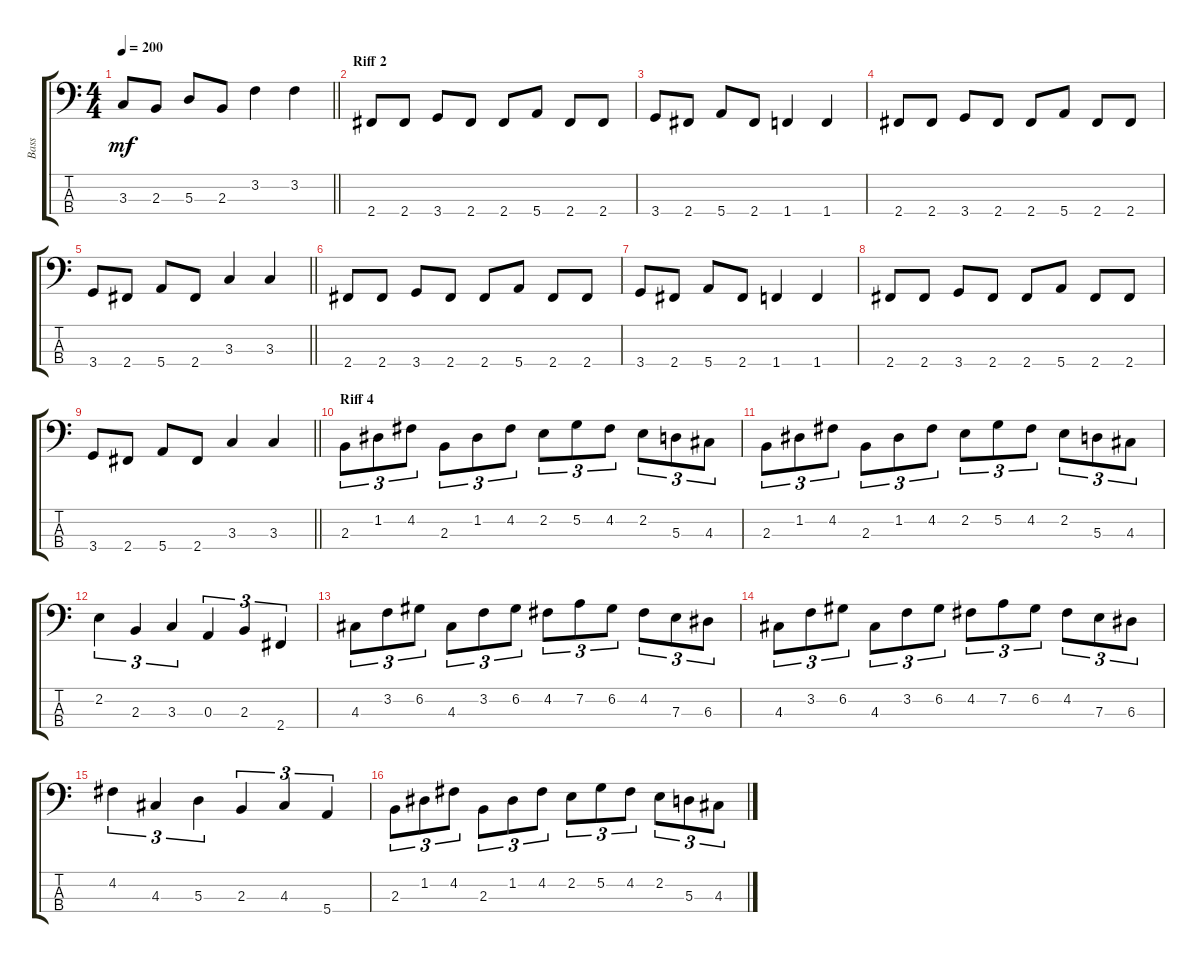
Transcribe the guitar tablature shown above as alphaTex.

\track ("Bass" "Bass") {instrument electricbassfinger}
\staff {score tabs}
\tuning (G2 D2 A1 E1) {hide}
\ts (4 4)
\tempo 200
\clef f4
\barLineRight lightlight
\ks c
3.3.8{dy mf} 2.3.8 5.3.8 2.3.8 3.2.4 3.2.4 |
\section ("" "Riff 2")
2.4.8 2.4.8 3.4.8 2.4.8 2.4.8 5.4.8 2.4.8 2.4.8 |
3.4.8 2.4.8 5.4.8 2.4.8 1.4.4 1.4.4 |
2.4.8 2.4.8 3.4.8 2.4.8 2.4.8 5.4.8 2.4.8 2.4.8 |
\barLineRight lightlight
3.4.8 2.4.8 5.4.8 2.4.8 3.3.4 3.3.4 |
2.4.8 2.4.8 3.4.8 2.4.8 2.4.8 5.4.8 2.4.8 2.4.8 |
3.4.8 2.4.8 5.4.8 2.4.8 1.4.4 1.4.4 |
2.4.8 2.4.8 3.4.8 2.4.8 2.4.8 5.4.8 2.4.8 2.4.8 |
\barLineRight lightlight
3.4.8 2.4.8 5.4.8 2.4.8 3.3.4 3.3.4 |
\section ("" "Riff 4")
2.3.8{tu (3 2)} 1.2.8{tu (3 2)} 4.2.8{tu (3 2)} 2.3.8{tu (3 2)} 1.2.8{tu (3 2)} 4.2.8{tu (3 2)} 2.2.8{tu (3 2)} 5.2.8{tu (3 2)} 4.2.8{tu (3 2)} 2.2.8{tu (3 2)} 5.3.8{tu (3 2)} 4.3.8{tu (3 2)} |
2.3.8{tu (3 2)} 1.2.8{tu (3 2)} 4.2.8{tu (3 2)} 2.3.8{tu (3 2)} 1.2.8{tu (3 2)} 4.2.8{tu (3 2)} 2.2.8{tu (3 2)} 5.2.8{tu (3 2)} 4.2.8{tu (3 2)} 2.2.8{tu (3 2)} 5.3.8{tu (3 2)} 4.3.8{tu (3 2)} |
2.2.4{tu (3 2)} 2.3.4{tu (3 2)} 3.3.4{tu (3 2)} 0.3.4{tu (3 2)} 2.3.4{tu (3 2)} 2.4.4{tu (3 2)} |
4.3.8{tu (3 2)} 3.2.8{tu (3 2)} 6.2.8{tu (3 2)} 4.3.8{tu (3 2)} 3.2.8{tu (3 2)} 6.2.8{tu (3 2)} 4.2.8{tu (3 2)} 7.2.8{tu (3 2)} 6.2.8{tu (3 2)} 4.2.8{tu (3 2)} 7.3.8{tu (3 2)} 6.3.8{tu (3 2)} |
4.3.8{tu (3 2)} 3.2.8{tu (3 2)} 6.2.8{tu (3 2)} 4.3.8{tu (3 2)} 3.2.8{tu (3 2)} 6.2.8{tu (3 2)} 4.2.8{tu (3 2)} 7.2.8{tu (3 2)} 6.2.8{tu (3 2)} 4.2.8{tu (3 2)} 7.3.8{tu (3 2)} 6.3.8{tu (3 2)} |
4.2.4{tu (3 2)} 4.3.4{tu (3 2)} 5.3.4{tu (3 2)} 2.3.4{tu (3 2)} 4.3.4{tu (3 2)} 5.4.4{tu (3 2)} |
2.3.8{tu (3 2)} 1.2.8{tu (3 2)} 4.2.8{tu (3 2)} 2.3.8{tu (3 2)} 1.2.8{tu (3 2)} 4.2.8{tu (3 2)} 2.2.8{tu (3 2)} 5.2.8{tu (3 2)} 4.2.8{tu (3 2)} 2.2.8{tu (3 2)} 5.3.8{tu (3 2)} 4.3.8{tu (3 2)}
